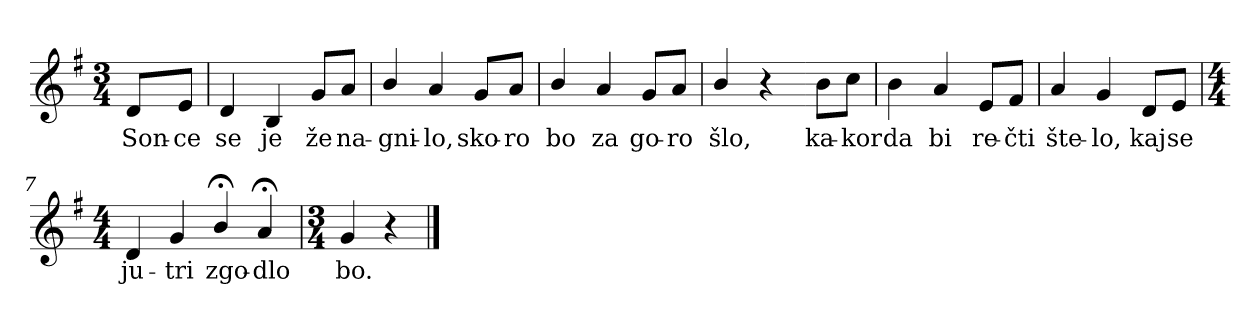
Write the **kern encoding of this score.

**kern	**text
*part1	*part1
*staff1	*staff1
*clefG2	*
*k[f#]	*
*G:	*
*M3/4	*
=	=
8d/L	Son-
8e/J	-ce
=1	=1
4d/	se
4B/	je
8g/L	že
8a/J	na-
=2	=2
4b/	-gni-
4a/	-lo,
8g/L	sko-
8a/J	-ro
=3	=3
4b/	bo
4a/	za
8g/L	go-
8a/J	-ro
=4	=4
4b/	šlo,
4r	.
=4X1-	=4X1-
8b\L	ka-
8cc\J	-kor
=5	=5
4b\	da
4a/	bi
8e/L	re-
8f#/J	-čti
!!LO:LB:g=z
=6	=6
4a/	šte-
4g/	-lo,
8d/L	kaj
8e/J	se
=7	=7
*M4/4	*
4d/	ju-
4g/	-tri
4b;</	zgo-
4a;</	-dlo
=8	=8
*M3/4	*
4g/	bo.
4r	.
==	==
*-	*-
